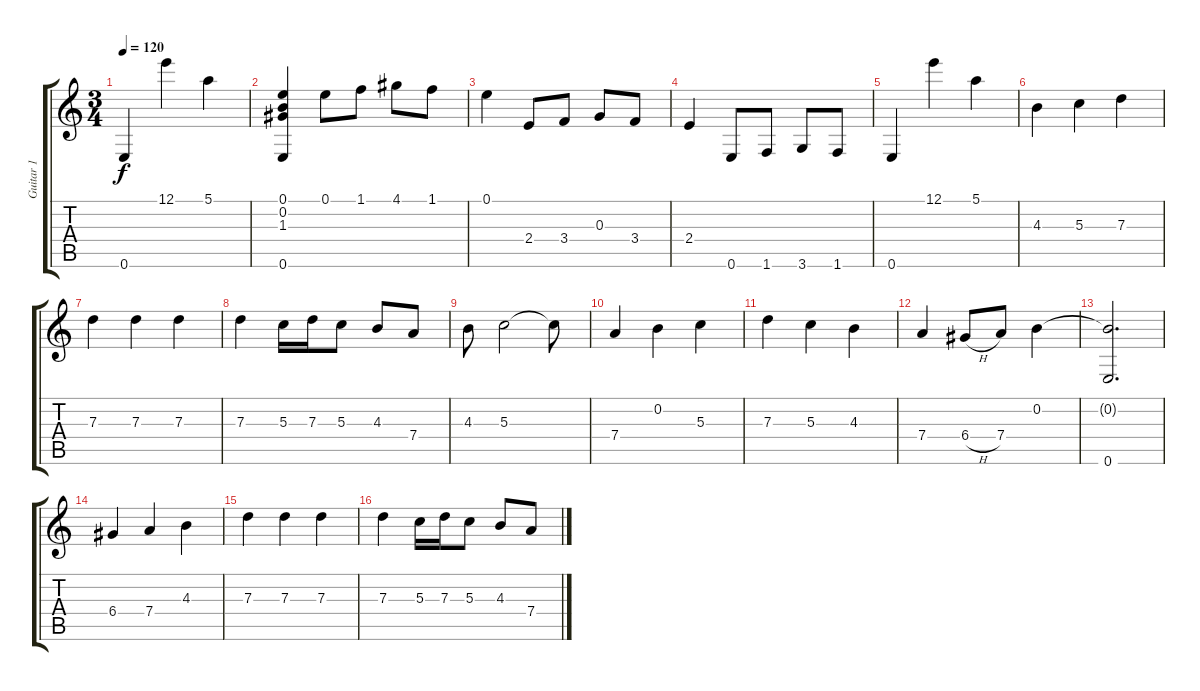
\track ("Guitar 1" "Guitar 1") {instrument acousticguitarsteel}
\staff {score tabs}
\tuning (E4 B3 G3 D3 A2 E2) {hide}
\ts (3 4)
\tempo 120
\clef g2
\ks c
0.6.4{dy f} 12.1.4 5.1.4 |
(0.1 0.2 1.3 0.6).4 0.1.8 1.1.8 4.1.8 1.1.8 |
0.1.4 2.4.8 3.4.8 0.3.8 3.4.8 |
2.4.4 0.6.8 1.6.8 3.6.8 1.6.8 |
0.6.4 12.1.4 5.1.4 |
4.3.4 5.3.4 7.3.4 |
7.3.4 7.3.4 7.3.4 |
7.3.4 5.3.16 7.3.16 5.3.8 4.3.8 7.4.8 |
4.3.8 5.3.2 5.3{t}.8 |
7.4.4 0.2.4 5.3.4 |
7.3.4 5.3.4 4.3.4 |
7.4.4 6.4{h}.8 7.4.8 0.2.4 |
(0.2{t} 0.6).2{d} |
6.4.4 7.4.4 4.3.4 |
7.3.4 7.3.4 7.3.4 |
7.3.4 5.3.16 7.3.16 5.3.8 4.3.8 7.4.8
